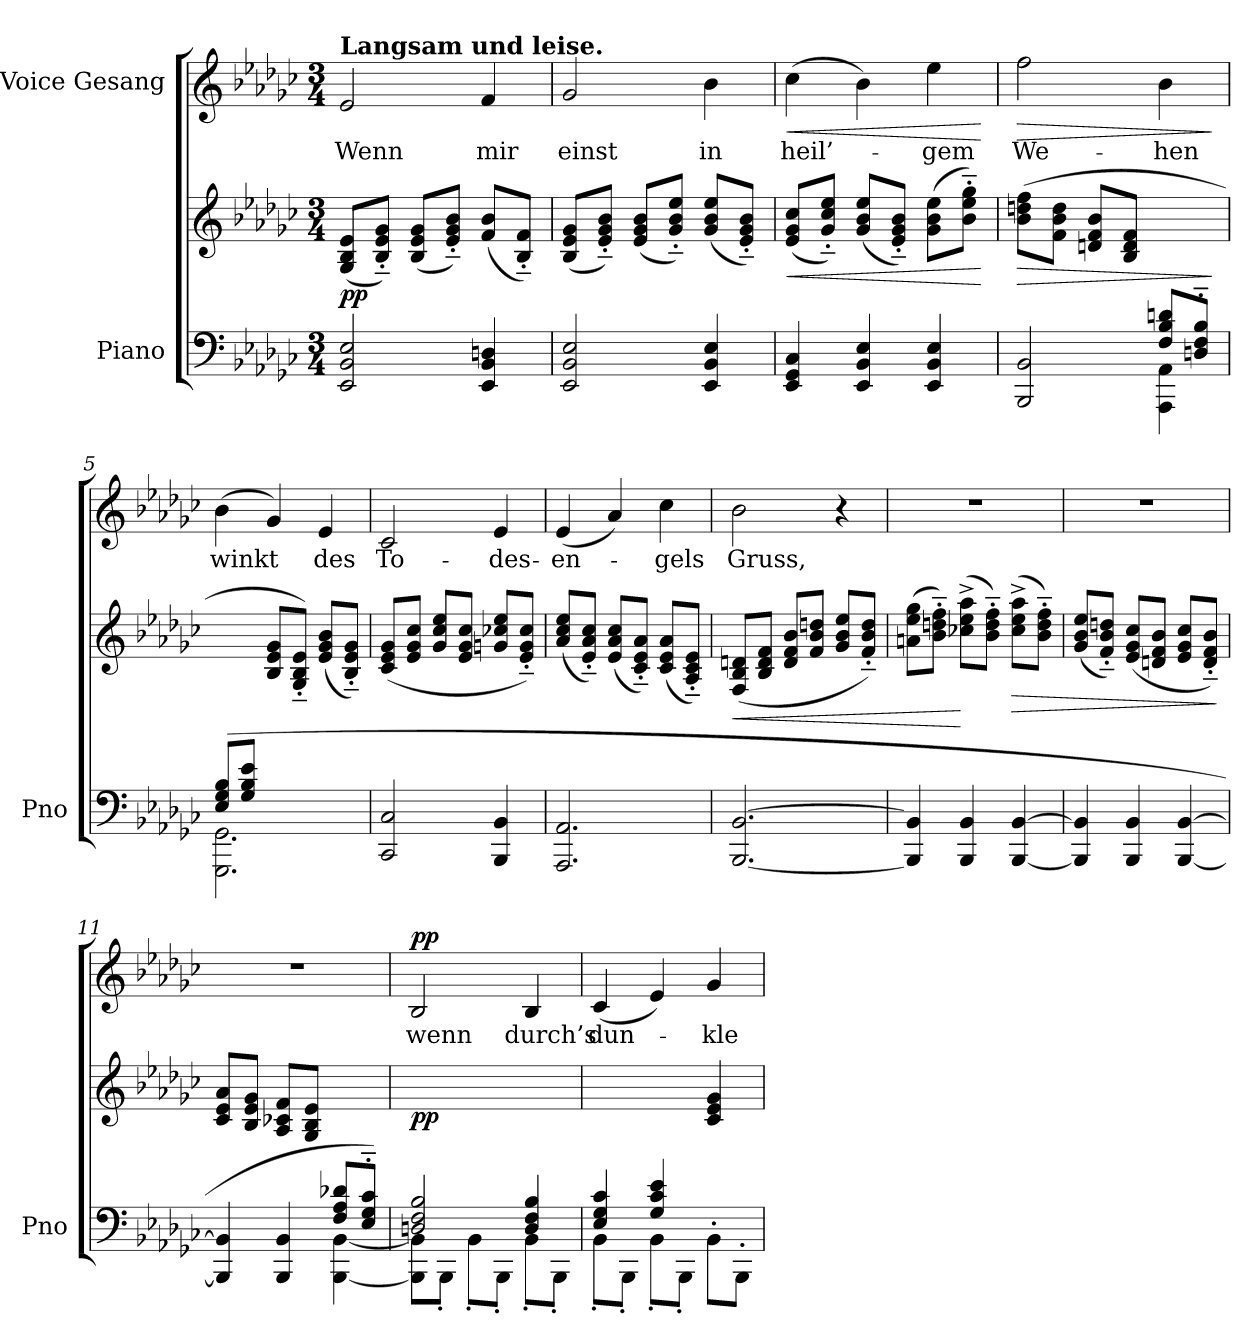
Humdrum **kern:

**kern	**kern	**dynam	**kern	**text	**dynam
*part2	*part2	*part2	*part1	*part1	*part1
*staff3	*staff2	*staff2/3	*staff1	*staff1	*staff1
*I"Piano	*	*	*I"Voice Gesang	*	*
*I'Pno	*	*	*	*	*
*clefF4	*clefG2	*	*clefG2	*	*
*k[b-e-a-d-g-c-]	*k[b-e-a-d-g-c-]	*	*k[b-e-a-d-g-c-]	*	*
*M3/4	*M3/4	*	*M3/4	*	*
=1	=1	=1	=1	=1	=1
!	!	!	!LO:TX:a:B:t=Langsam und leise.	!	!
!	!	!LO:DY:b	!	!LO:LY:b	!
2EE-/ 2BB-/ 2E-/	(8G-/ 8B-/ 8e-/L	pp	2e-/	Wenn	.
.	8B-/'~ 8e-/'~ 8g-/'~J)	.	.	.	.
.	(8B-/ 8e-/ 8g-/L	.	.	.	.
.	8e-/'~ 8g-/'~ 8b-/'~J)	.	.	.	.
!	!	!	!	!LO:LY:b	!
4EE-/ 4BB-/ 4Dn/	(8f/ 8b-/L	.	4f/	mir	.
.	8B-/'~ 8f/'~J)	.	.	.	.
=2	=2	=2	=2	=2	=2
!	!	!	!	!LO:LY:b	!
2EE-/ 2BB-/ 2E-/	(8B-/ 8e-/ 8g-/L	.	2g-/	einst	.
.	8e-/'~ 8g-/'~ 8b-/'~J)	.	.	.	.
.	(8e-/ 8g-/ 8b-/L	.	.	.	.
.	8g-/'~ 8b-/'~ 8ee-/'~J)	.	.	.	.
!	!	!	!	!LO:LY:b	!
4EE-/ 4BB-/ 4E-/	(8g-/ 8b-/ 8ee-/L	.	4b-\	in	.
.	8e-/'~ 8g-/'~ 8b-/'~J)	.	.	.	.
=3	=3	=3	=3	=3	=3
!	!	!LO:HP:b	!	!LO:LY:b	!LO:HP:b
4EE-/ 4GG-/ 4C-/	(8e-/ 8g-/ 8cc-/L	<	(4cc-\	heil’-	<
.	8g-/'~ 8cc-/'~ 8ee-/'~J)	.	.	.	.
4EE-/ 4BB-/ 4E-/	(8g-/ 8b-/ 8ee-/L	.	4b-\)	.	.
.	8e-/'~ 8g-/'~ 8b-/'~J)	.	.	.	.
!	!	!	!	!LO:LY:b	!
4EE-/ 4BB-/ 4E-/	(8g-\ 8b-\ 8ee-\L	.	4ee-\	-gem	.
.	8b-\'~ 8ee-\'~ 8gg-\'~J)	.	.	.	.
.	.	[	.	.	[
=4	=4	=4	=4	=4	=4
*^	*	*	*	*	*
!	!	!	!LO:HP:b	!	!LO:LY:b	!LO:HP:b
2ryy	2BBB-/ 2BB-/	(8b-\ 8ddn\ 8ff\L	>	2ff\	We-	>
.	.	8f\ 8b-\ 8dd\J	.	.	.	.
.	.	8dn/ 8f/ 8b-/L	.	.	.	.
.	.	8B-/ 8d/ 8f/J	.	.	.	.
!	!	!	!	!	!LO:LY:b	!
8F/ 8B-/ 8dn/L	4AAA-\ 4AA-\	4ryy	.	4b-\	-hen	.
8Dn/'~ 8F/'~ 8B-/'~J)	.	.	.	.	.	.
*v	*v	*	*	*	*	*
.	.	]	.	.	]
=5	=5	=5	=5	=5	=5
*^	*	*	*	*	*
!	!	!	!	!	!LO:LY:b	!
(>8E-/ 8G-/ 8B-/L	2.GGG-\ 2.GG-\	4ryy	.	(4b-\	winkt	.
8G-/ 8B-/ 8e-/J	.	.	.	.	.	.
2ryy	.	8B-/ 8e-/ 8g-/L	.	4g-/)	.	.
.	.	8G-/'~ 8B-/'~ 8e-/'~J)	.	.	.	.
!	!	!	!	!	!LO:LY:b	!
.	.	(>8e-/ 8g-/ 8b-/L	.	4e-/	des	.
.	.	8B-/'~ 8e-/'~ 8g-/'~J)	.	.	.	.
*v	*v	*	*	*	*	*
!!LO:LB:g=z
=6	=6	=6	=6	=6	=6
!	!	!	!	!LO:LY:b	!
2CC-/ 2C-/	(8c-/ 8e-/ 8g-/L	.	2c-/	To-	.
.	8e-/ 8g-/ 8cc-/J	.	.	.	.
.	8g-/ 8cc-/ 8ee-/L	.	.	.	.
.	8e-/ 8g-/ 8cc-/J	.	.	.	.
!	!	!	!	!LO:LY:b	!
4BBB-/ 4BB-/	8gn/ 8cc-X/ 8ee-/L	.	4e-/	-des-	.
.	8e-/'~ 8g/'~ 8cc-/'~J)	.	.	.	.
=7	=7	=7	=7	=7	=7
!	!	!	!	!LO:LY:b	!
2.AAA-/ 2.AA-/	(8a-/ 8cc-/ 8ee-/L	.	(4e-/	-en-	.
.	8e-/'~ 8a-/'~ 8cc-/'~J)	.	.	.	.
.	(8e-/ 8a-/ 8cc-/L	.	4a-/)	.	.
.	8c-/'~ 8e-/'~ 8a-/'~J)	.	.	.	.
!	!	!	!	!LO:LY:b	!
.	(8c-/ 8e-/ 8a-/L	.	4cc-\	-gels	.
.	8A-/'~ 8c-/'~ 8e-/'~J)	.	.	.	.
=8	=8	=8	=8	=8	=8
!	!	!LO:HP:b	!	!LO:LY:b	!
[2.BBB-/ [2.BB-/	(>8F/ 8B-/ 8dn/L	<	2b-\	Gruss,	.
.	8B-/ 8d/ 8f/J	.	.	.	.
.	8d/ 8f/ 8b-/L	.	.	.	.
.	8f/ 8b-/ 8ddn/J	.	.	.	.
.	8g-/ 8b-/ 8ee-/L	.	4r	.	.
.	8f/'~ 8b-/'~ 8dd/'~J)	.	.	.	.
=9	=9	=9	=9	=9	=9
4BBB-/] 4BB-/]	(8an\ 8ee-\ 8gg-\L	.	2.r	.	.
.	8b-\'~ 8ddn\'~ 8ff\'~J)	.	.	.	.
4BBB-/ 4BB-/	(8cc-X\^< 8ee-\^< 8aa-\^<L	[	.	.	.
.	8b-\'~ 8dd\'~ 8ff\'~J)	.	.	.	.
!	!	!LO:HP:b	!	!	!
[4BBB-/ [4BB-/	(8cc-\^< 8ee-\^< 8aa-\^<L	>	.	.	.
.	8b-\'~ 8dd\'~ 8ff\'~J)	.	.	.	.
=10	=10	=10	=10	=10	=10
4BBB-/] 4BB-/]	(8g-/ 8b-/ 8ee-/L	.	2.r	.	.
.	8f/'~ 8b-/'~ 8ddn/'~J)	.	.	.	.
4BBB-/ 4BB-/	(8e-/ 8g-/ 8cc-/L	.	.	.	.
.	8dn/ 8f/ 8b-/J	.	.	.	.
[4BBB-/ [4BB-/	8e-/ 8g-/ 8cc-/L	.	.	.	.
.	8d/'~ 8f/'~ 8b-/'~J)	.	.	.	.
.	.	]	.	.	.
!!LO:LB:g=z
=11	=11	=11	=11	=11	=11
*^	*	*	*	*	*
2ryy	4BBB-/] 4BB-/]	(>8c-/ 8e-/ 8a-/L	.	2.r	.	.
.	.	8B-/ 8e-/ 8g-/J	.	.	.	.
.	4BBB-/ 4BB-/	8A-/ 8c-X/ 8f/L	.	.	.	.
.	.	8G-/ 8B-/ 8e-/J	.	.	.	.
8F/ 8A-/ 8d-X/L	[4BBB-\ [<4BB-\	4ryy	.	.	.	.
8E-/'~ 8G-/'~ 8c-/'~J)	.	.	.	.	.	.
!!LO:LB:g=z
=12	=12	=12	=12	=12	=12	=12
!	!	!	!LO:DY:b	!	!LO:LY:b	!LO:DY:a
2Dn/ 2F/ 2B-/	8BBB-\] 8BB-\]L	2.ryy	pp	2B-/	wenn	pp
.	8BBB-'<\J	.	.	.	.	.
.	8BB-'<\L	.	.	.	.	.
.	8BBB-'<\J	.	.	.	.	.
!	!	!	!	!	!LO:LY:b	!
4D/ 4F/ 4B-/	8BB-'<\L	.	.	4B-/	durch’s	.
.	8BBB-'<\J	.	.	.	.	.
=13	=13	=13	=13	=13	=13	=13
!	!	!	!	!	!LO:LY:b	!
4E-/ 4G-/ 4c-/	8BB-'<\L	2ryy	.	(4c-/	dun-	.
.	8BBB-'<\J	.	.	.	.	.
4G-/ 4c-/ 4e-/	8BB-'<\L	.	.	4e-/)	.	.
.	8BBB-'<\J	.	.	.	.	.
!	!	!	!	!	!LO:LY:b	!
4ryy	8BB-'<\L	4c-/ 4e-/ 4g-/	.	4g-/	-kle	.
.	8BBB-'<\J	.	.	.	.	.
*v	*v	*	*	*	*	*
=	=	=	=	=	=
*-	*-	*-	*-	*-	*-
